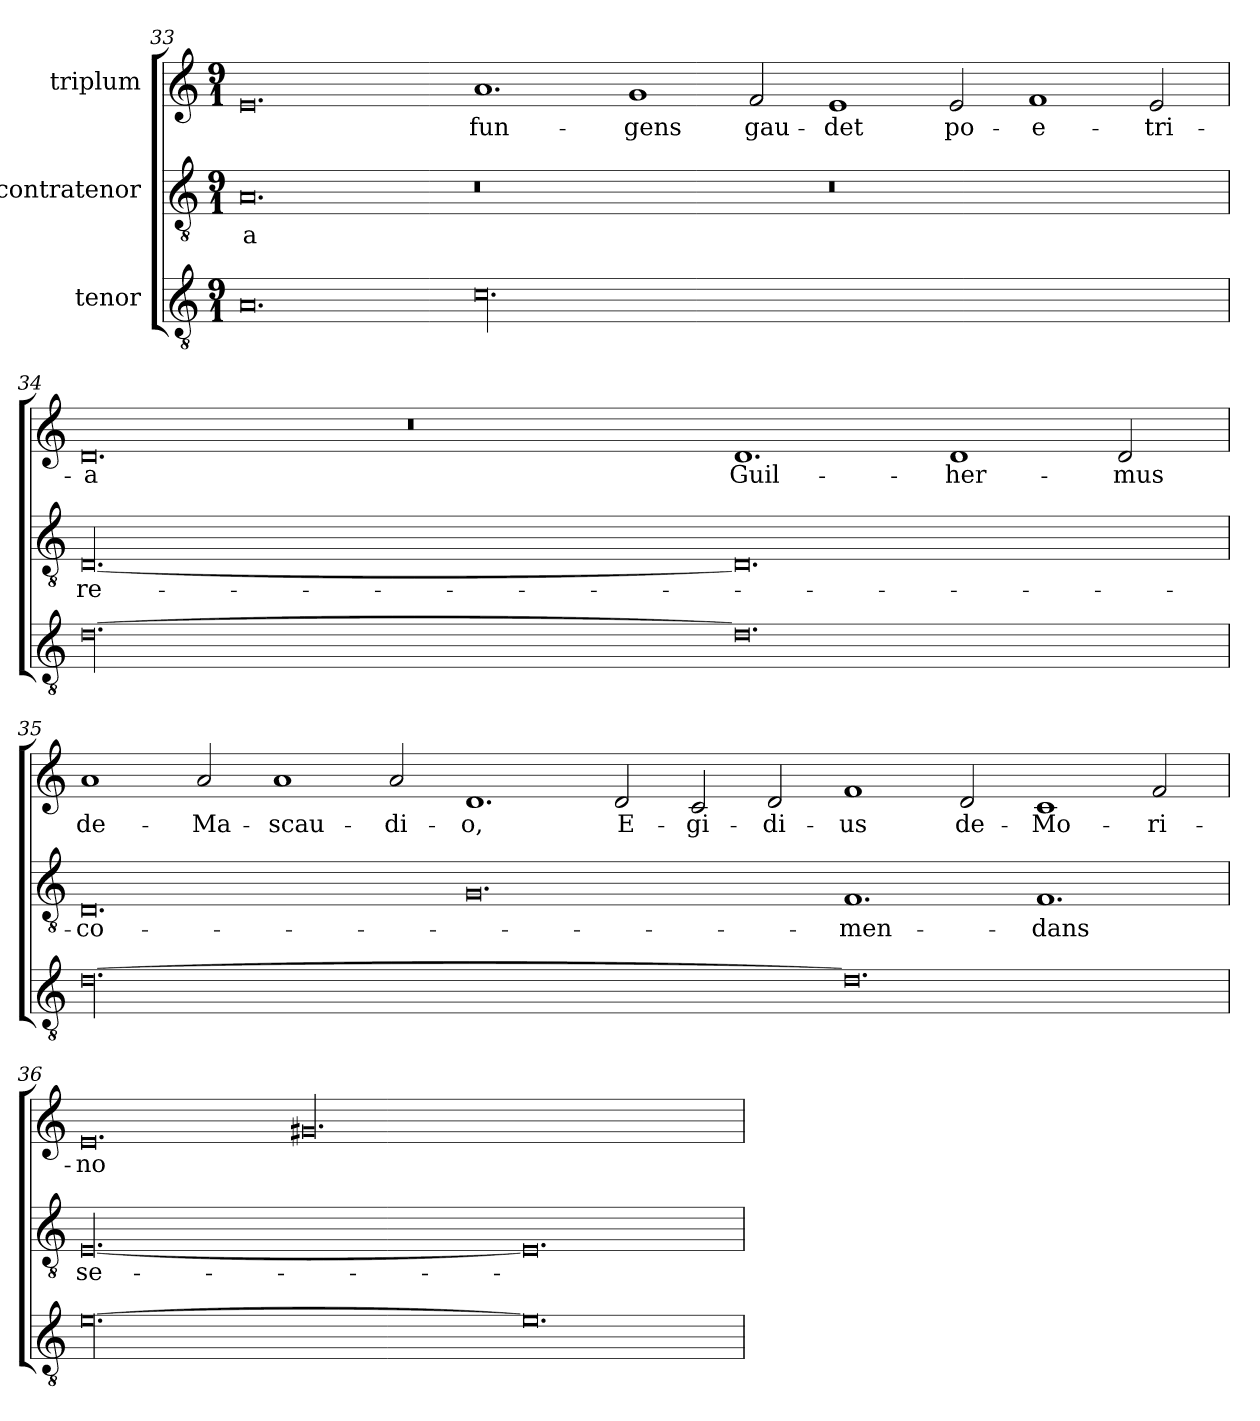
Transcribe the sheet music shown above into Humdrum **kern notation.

**kern	**kern	**text	**kern	**text
*part3	*part2	*part2	*part1	*part1
*staff3	*staff2	*staff2	*staff1	*staff1
*I"tenor	*I"contratenor	*	*I"triplum	*
*clefGv2	*clefGv2	*	*clefG2	*
*k[]	*k[]	*	*k[]	*
*C:	*C:	*	*C:	*
*M9/1	*M9/1	*	*M9/1	*
=33	=33	=33	=33	=33
0.A/	0.A/	-a	0.e/	.
00.c\	0.r	.	1.a/	fun-
.	.	.	1g/	-gens
.	.	.	2f/	gau-
.	0.r	.	1e/	-det
.	.	.	2e/	po-
.	.	.	1f/	-e-
.	.	.	2e/	-tri-
=34	=34	=34	=34	=34
[00.d\	[00.D/	re-	0.d/	-a
.	.	.	0.r	.
0.d\]	0.D/]	.	1.d/	Guil-
.	.	.	1d/	-her-
.	.	.	2d/	-mus
!!LO:PB:g=z
=35	=35	=35	=35	=35
[00.d\	0.D/	-co-	1a/	de-
.	.	.	2a/	Ma-
.	.	.	1a/	-scau-
.	.	.	2a/	-di-
.	0.G/	.	1.d/	-o,
.	.	.	2d/	E-
.	.	.	2c/	-gi-
.	.	.	2d/	-di-
0.d\]	1.F/	-men-	1f/	-us
.	.	.	2d/	de-
.	1.F/	-dans	1c/	Mo-
.	.	.	2f/	-ri-
=36	=36	=36	=36	=36
[00.e\	[00.E/	se-	0.e/	-no
.	.	.	00.g#X/	.
0.e\]	0.E/]	.	.	.
=	=	=	=	=
*-	*-	*-	*-	*-
